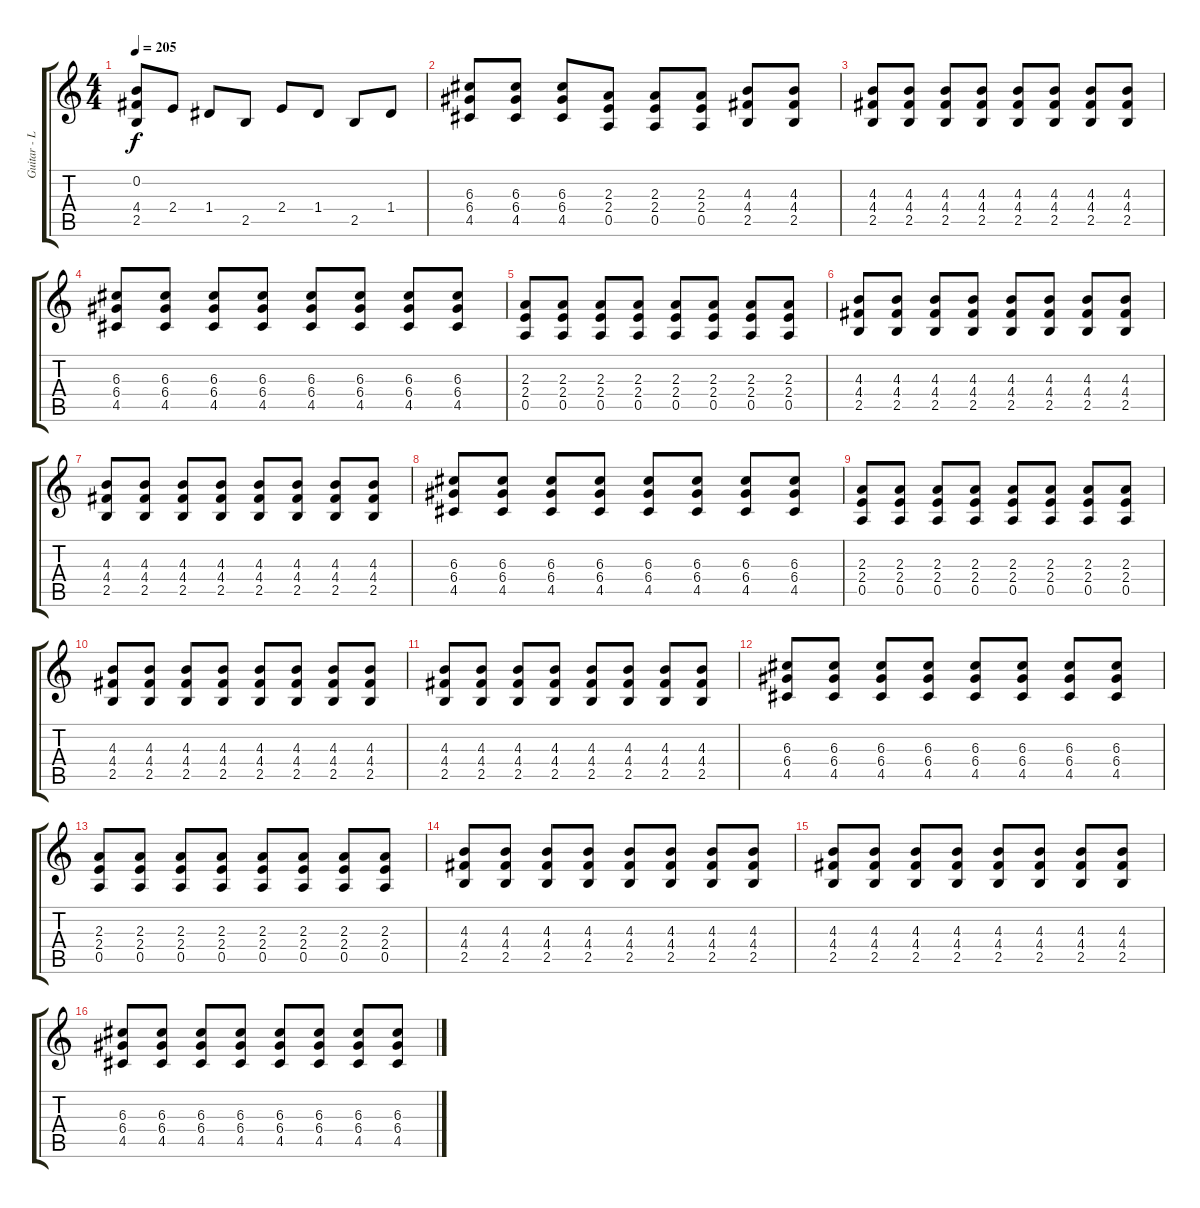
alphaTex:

\track ("Guitar - Lead" "Guitar - L") {instrument distortionguitar}
\staff {score tabs}
\tuning (E4 B3 G3 D3 A2 E2) {hide}
\ts (4 4)
\tempo 205
\clef g2
\ks c
(0.2 4.4{t} 2.5{t}).8{dy f} 2.4.8 1.4.8 2.5.8 2.4.8 1.4.8 2.5.8 1.4.8 |
(6.3 6.4 4.5).8 (6.3 6.4 4.5).8 (6.3 6.4 4.5).8 (2.3 2.4 0.5).8 (2.3 2.4 0.5).8 (2.3 2.4 0.5).8 (4.3 4.4 2.5).8 (4.3 4.4 2.5).8 |
(4.3 4.4 2.5).8 (4.3 4.4 2.5).8 (4.3 4.4 2.5).8 (4.3 4.4 2.5).8 (4.3 4.4 2.5).8 (4.3 4.4 2.5).8 (4.3 4.4 2.5).8 (4.3 4.4 2.5).8 |
(6.3 6.4 4.5).8 (6.3 6.4 4.5).8 (6.3 6.4 4.5).8 (6.3 6.4 4.5).8 (6.3 6.4 4.5).8 (6.3 6.4 4.5).8 (6.3 6.4 4.5).8 (6.3 6.4 4.5).8 |
(2.3 2.4 0.5).8 (2.3 2.4 0.5).8 (2.3 2.4 0.5).8 (2.3 2.4 0.5).8 (2.3 2.4 0.5).8 (2.3 2.4 0.5).8 (2.3 2.4 0.5).8 (2.3 2.4 0.5).8 |
(4.3 4.4 2.5).8 (4.3 4.4 2.5).8 (4.3 4.4 2.5).8 (4.3 4.4 2.5).8 (4.3 4.4 2.5).8 (4.3 4.4 2.5).8 (4.3 4.4 2.5).8 (4.3 4.4 2.5).8 |
(4.3 4.4 2.5).8 (4.3 4.4 2.5).8 (4.3 4.4 2.5).8 (4.3 4.4 2.5).8 (4.3 4.4 2.5).8 (4.3 4.4 2.5).8 (4.3 4.4 2.5).8 (4.3 4.4 2.5).8 |
(6.3 6.4 4.5).8 (6.3 6.4 4.5).8 (6.3 6.4 4.5).8 (6.3 6.4 4.5).8 (6.3 6.4 4.5).8 (6.3 6.4 4.5).8 (6.3 6.4 4.5).8 (6.3 6.4 4.5).8 |
(2.3 2.4 0.5).8 (2.3 2.4 0.5).8 (2.3 2.4 0.5).8 (2.3 2.4 0.5).8 (2.3 2.4 0.5).8 (2.3 2.4 0.5).8 (2.3 2.4 0.5).8 (2.3 2.4 0.5).8 |
(4.3 4.4 2.5).8 (4.3 4.4 2.5).8 (4.3 4.4 2.5).8 (4.3 4.4 2.5).8 (4.3 4.4 2.5).8 (4.3 4.4 2.5).8 (4.3 4.4 2.5).8 (4.3 4.4 2.5).8 |
(4.3 4.4 2.5).8 (4.3 4.4 2.5).8 (4.3 4.4 2.5).8 (4.3 4.4 2.5).8 (4.3 4.4 2.5).8 (4.3 4.4 2.5).8 (4.3 4.4 2.5).8 (4.3 4.4 2.5).8 |
(6.3 6.4 4.5).8 (6.3 6.4 4.5).8 (6.3 6.4 4.5).8 (6.3 6.4 4.5).8 (6.3 6.4 4.5).8 (6.3 6.4 4.5).8 (6.3 6.4 4.5).8 (6.3 6.4 4.5).8 |
(2.3 2.4 0.5).8 (2.3 2.4 0.5).8 (2.3 2.4 0.5).8 (2.3 2.4 0.5).8 (2.3 2.4 0.5).8 (2.3 2.4 0.5).8 (2.3 2.4 0.5).8 (2.3 2.4 0.5).8 |
(4.3 4.4 2.5).8 (4.3 4.4 2.5).8 (4.3 4.4 2.5).8 (4.3 4.4 2.5).8 (4.3 4.4 2.5).8 (4.3 4.4 2.5).8 (4.3 4.4 2.5).8 (4.3 4.4 2.5).8 |
(4.3 4.4 2.5).8 (4.3 4.4 2.5).8 (4.3 4.4 2.5).8 (4.3 4.4 2.5).8 (4.3 4.4 2.5).8 (4.3 4.4 2.5).8 (4.3 4.4 2.5).8 (4.3 4.4 2.5).8 |
(6.3 6.4 4.5).8 (6.3 6.4 4.5).8 (6.3 6.4 4.5).8 (6.3 6.4 4.5).8 (6.3 6.4 4.5).8 (6.3 6.4 4.5).8 (6.3 6.4 4.5).8 (6.3 6.4 4.5).8
